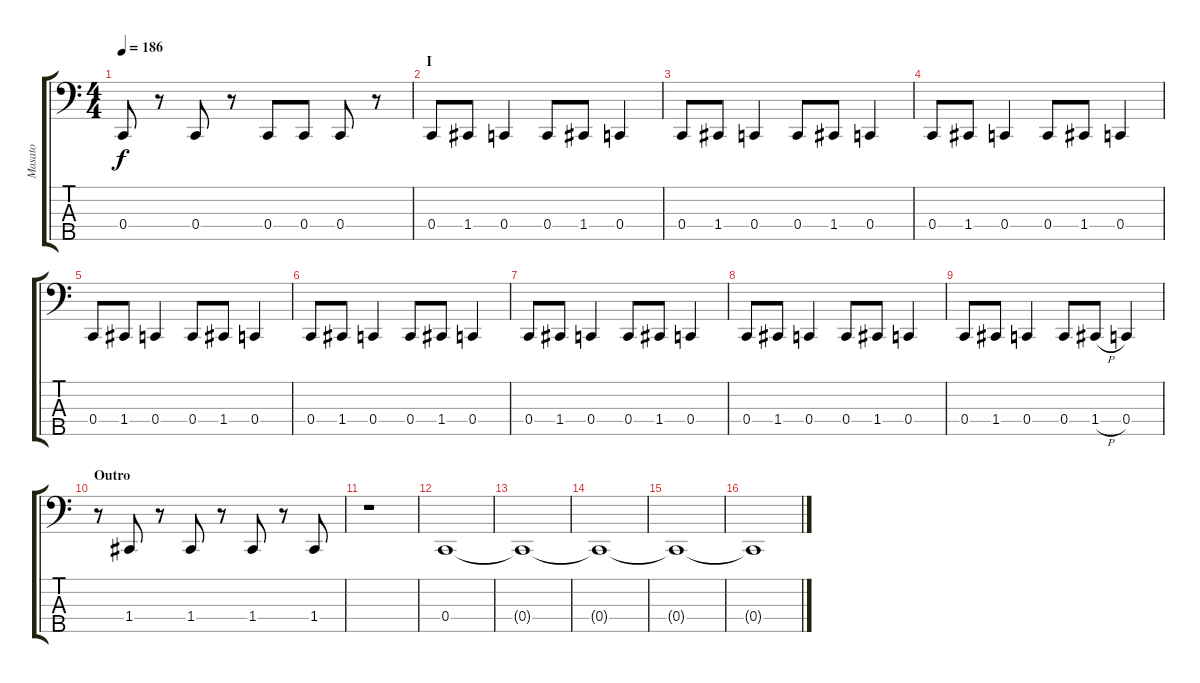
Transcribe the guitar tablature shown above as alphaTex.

\track ("Masato" "Masato") {instrument electricbasspick}
\staff {score tabs}
\tuning (F2 C2 G1 C1 B0) {hide}
\ts (4 4)
\tempo 186
\clef f4
\ks c
0.4.8{dy f} r.8 0.4.8 r.8 0.4.8 0.4.8 0.4.8 r.8 |
\section ("" "I")
0.4.8 1.4.8 0.4.4 0.4.8 1.4.8 0.4.4 |
0.4.8 1.4.8 0.4.4 0.4.8 1.4.8 0.4.4 |
0.4.8 1.4.8 0.4.4 0.4.8 1.4.8 0.4.4 |
0.4.8 1.4.8 0.4.4 0.4.8 1.4.8 0.4.4 |
0.4.8 1.4.8 0.4.4 0.4.8 1.4.8 0.4.4 |
0.4.8 1.4.8 0.4.4 0.4.8 1.4.8 0.4.4 |
0.4.8 1.4.8 0.4.4 0.4.8 1.4.8 0.4.4 |
0.4.8 1.4.8 0.4.4 0.4.8 1.4{h}.8 0.4.4 |
\section ("" "Outro")
r.8 1.4.8 r.8 1.4.8 r.8 1.4.8 r.8 1.4.8 |
r.1 |
0.4.1 |
0.4{t}.1 |
0.4{t}.1 |
0.4{t}.1 |
0.4{t}.1
